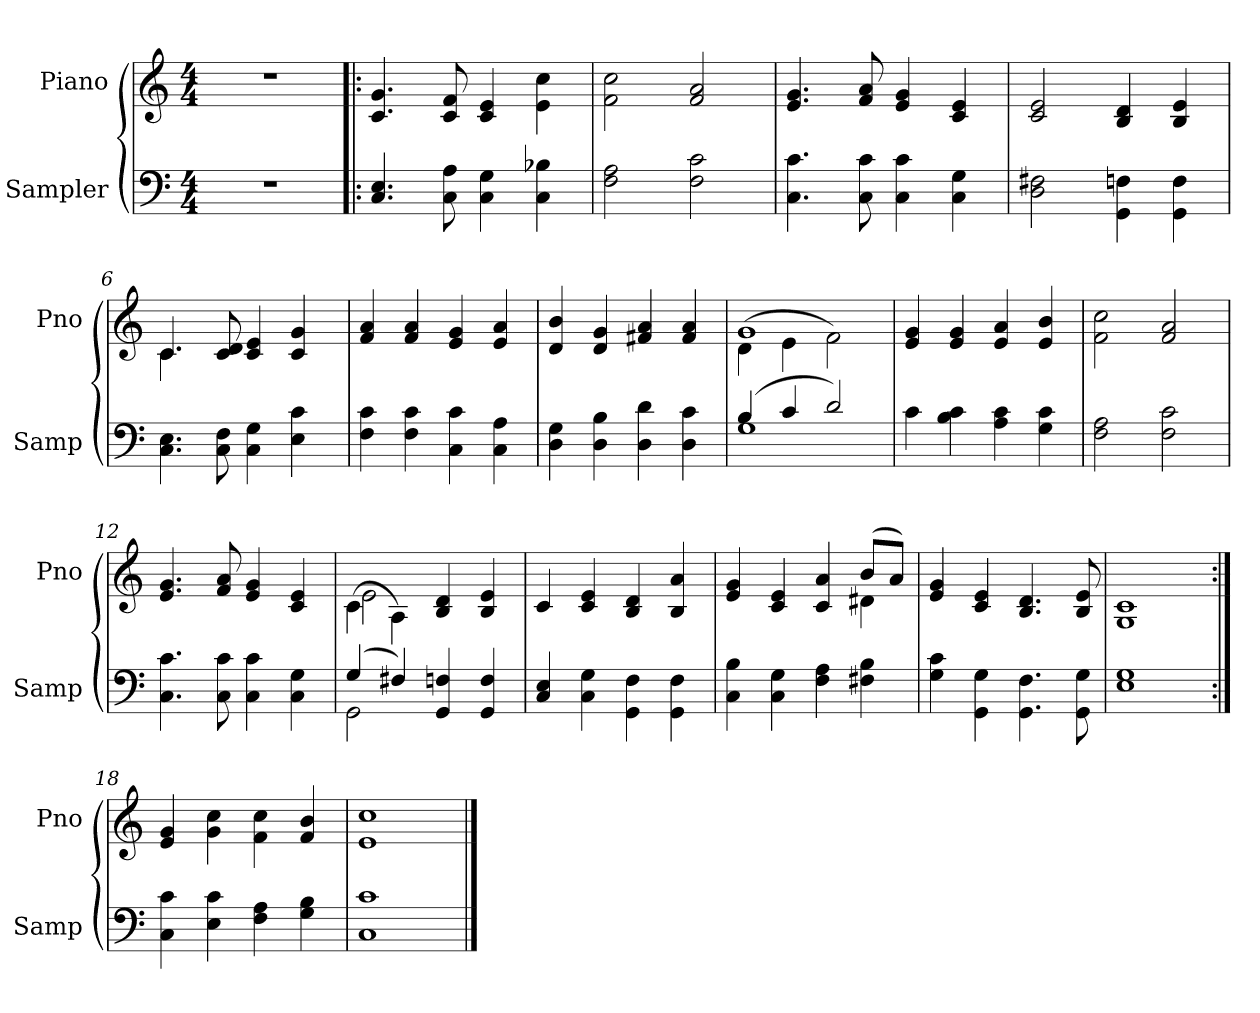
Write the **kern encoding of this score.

**kern	**kern
*part2	*part1
*staff2	*staff1
*I"Sampler	*I"Piano
*I'Samp	*I'Pno
*clefF4	*clefG2
*M4/4	*M4/4
=1	=1
1r	1r
=2!|:	=2!|:
4.C/ 4.E/	4.c/ 4.g/
8C\ 8A\	8c/ 8f/
4C\ 4G\	4c/ 4e/
4C\ 4B-X\	4e\ 4cc\
=3	=3
2F\ 2A\	2f\ 2cc\
2F\ 2c\	2f/ 2a/
=4	=4
4.C\ 4.c\	4.e/ 4.g/
8C\ 8c\	8f/ 8a/
4C\ 4c\	4e/ 4g/
4C\ 4G\	4c/ 4e/
=5	=5
2D\ 2F#X\	2c/ 2e/
4GG\ 4Fn\	4B/ 4d/
4GG\ 4F\	4B/ 4e/
=6	=6
*	*^
4.C 4.E	4.c/	4.c
8C 8F	8c/ 8d/	2ryy
4C\ 4G\	4c/ 4e/	.
4E 4c	4c/ 4g/	.
.	.	8ryy
*	*v	*v
=7	=7
4F 4c	4f/ 4a/
4F 4c	4f/ 4a/
4C 4c	4e/ 4g/
4C\ 4A\	4e/ 4a/
=8	=8
4D\ 4G\	4d/ 4b/
4D\ 4B\	4d/ 4g/
4D\ 4d\	4f#X/ 4a/
4D\ 4c\	4f#/ 4a/
=9	=9
*^	*^
(4B/	1G	(4d\	1g
4c/	.	4e\	.
2d/)	.	2f\)	.
*v	*v	*	*
*	*v	*v
=10	=10
4c\	4e 4g
4B\ 4c\	4e 4g
4A\ 4c\	4e 4a
4G\ 4c\	4e 4b
=11	=11
2F\ 2A\	2f\ 2cc\
2F\ 2c\	2f/ 2a/
=12	=12
4.C\ 4.c\	4.e/ 4.g/
8C\ 8c\	8f/ 8a/
4C\ 4c\	4e/ 4g/
4C\ 4G\	4c/ 4e/
=13	=13
*^	*^
(4G/	2GG	(4c\	2e
4F#X/)	.	4A\)	.
4GG/ 4Fn/	2ryy	4B/ 4d/	2ryy
4GG/ 4F/	.	4B/ 4e/	.
*v	*v	*	*
*	*v	*v
=14	=14
4C/ 4E/	4c/
4C\ 4G\	4c/ 4e/
4GG\ 4F\	4B/ 4d/
4GG\ 4F\	4B/ 4a/
=15	=15
*	*^
4C\ 4B\	4e/ 4g/	2.ryy
4C\ 4G\	4c/ 4e/	.
4F\ 4A\	4c/ 4a/	.
4F#X\ 4B\	(8b/L	4d#X
.	8a/J)	.
*	*v	*v
=16	=16
4G\ 4c\	4e/ 4g/
4GG\ 4G\	4c/ 4e/
4.GG\ 4.F\	4.B/ 4.d/
8GG\ 8G\	8B/ 8e/
=17	=17
1E\ 1G\	1G/ 1c/
=18:|!	=18:|!
4C\ 4c\	4e/ 4g/
4E\ 4c\	4g\ 4cc\
4F\ 4A\	4f\ 4cc\
4G\ 4B\	4f/ 4b/
=19	=19
1C\ 1c\	1e/ 1cc/
==	==
*-	*-
